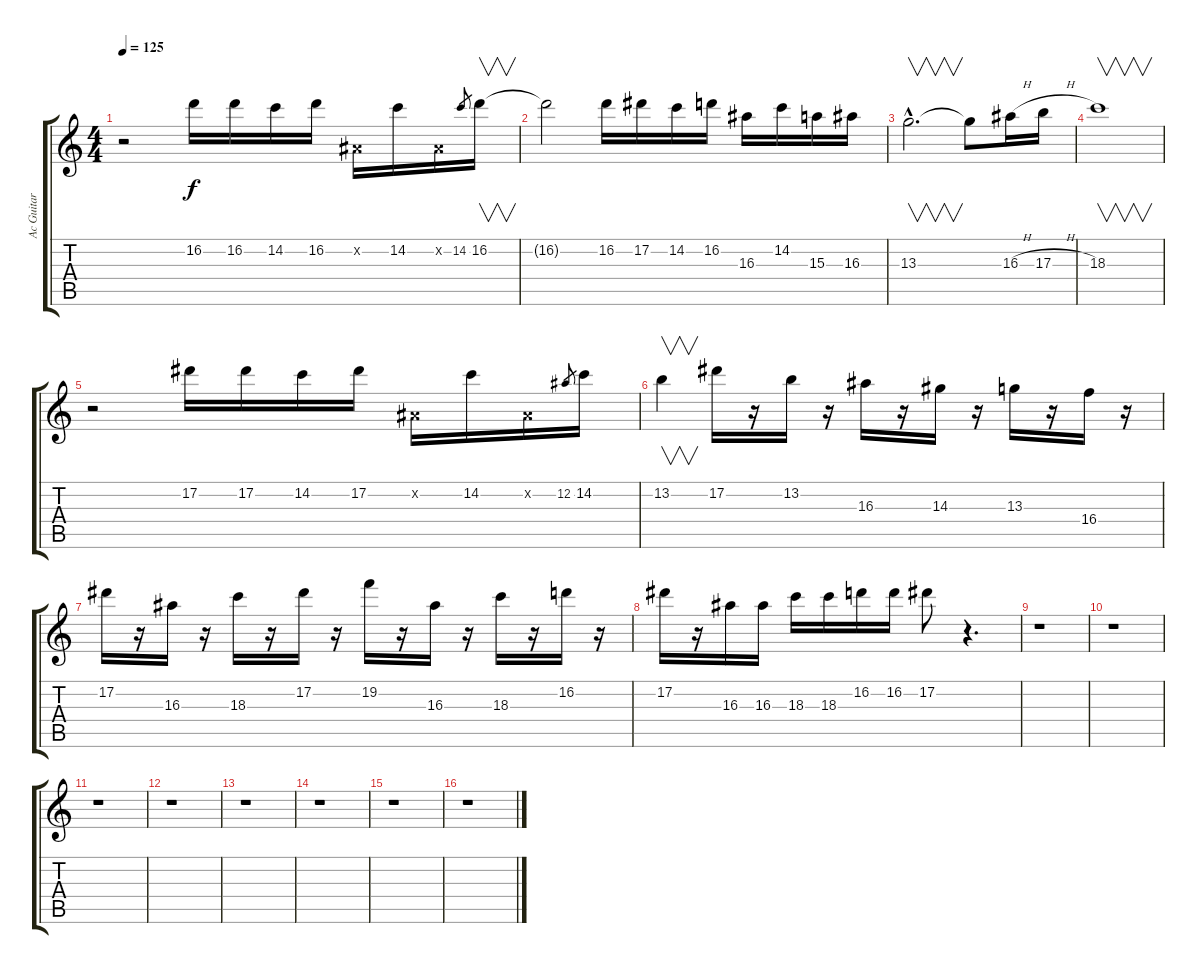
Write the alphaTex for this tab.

\track ("Ac Guitar 1" "Ac Guitar ") {instrument electricguitarjazz}
\staff {score tabs}
\tuning (Eb4 Bb3 Gb3 Db3 Ab2 Eb2) {hide}
\ts (4 4)
\tempo 125
\clef g2
\ks c
r.2{dy f} 16.2.16 16.2.16 14.2.16 16.2.16 0.2{x}.16 14.2.16 0.2{x}.16 14.2.8{gr} 16.2.16{v} |
16.2{t}.2 16.2.16 17.2.16 14.2.16 16.2.16 16.3.16 14.2.16 15.3.16 16.3.16 |
13.3{hac}.2{v d} 13.3{t}.8 16.3{h}.16 17.3{h}.16 |
18.3.1{v} |
r.2 17.2.16 17.2.16 14.2.16 17.2.16 0.2{x}.16 14.2.16 0.2{x}.16 12.2.8{gr} 14.2.16 |
13.2.4{v} 17.2.16 r.16 13.2.16 r.16 16.3.16 r.16 14.3.16 r.16 13.3.16 r.16 16.4.16 r.16 |
17.2.16 r.16 16.3.16 r.16 18.3.16 r.16 17.2.16 r.16 19.2.16 r.16 16.3.16 r.16 18.3.16 r.16 16.2.16 r.16 |
17.2.16 r.16 16.3.16 16.3.16 18.3.16 18.3.16 16.2.16 16.2.16 17.2.8 r.4{d} |
r.1 |
r.1 |
r.1 |
r.1 |
r.1 |
r.1 |
r.1 |
r.1
